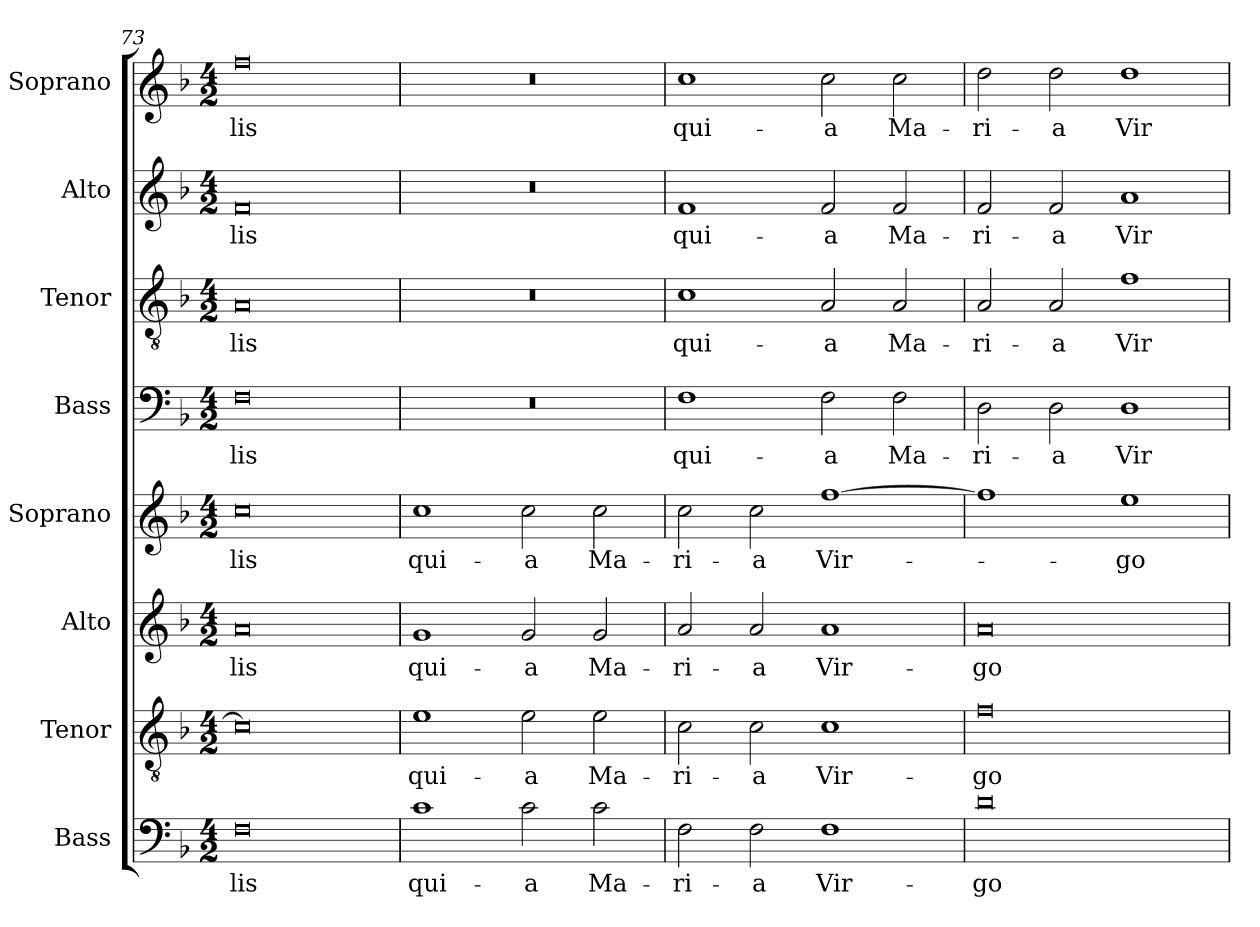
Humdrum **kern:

**kern	**text	**kern	**text	**kern	**text	**kern	**text	**kern	**text	**kern	**text	**kern	**text	**kern	**text
*part8	*part8	*part7	*part7	*part6	*part6	*part5	*part5	*part4	*part4	*part3	*part3	*part2	*part2	*part1	*part1
*staff8	*staff8	*staff7	*staff7	*staff6	*staff6	*staff5	*staff5	*staff4	*staff4	*staff3	*staff3	*staff2	*staff2	*staff1	*staff1
*I"Bass	*	*I"Tenor	*	*I"Alto	*	*I"Soprano	*	*I"Bass	*	*I"Tenor	*	*I"Alto	*	*I"Soprano	*
*clefF4	*	*clefGv2	*	*clefG2	*	*clefG2	*	*clefF4	*	*clefGv2	*	*clefG2	*	*clefG2	*
*k[b-]	*	*k[b-]	*	*k[b-]	*	*k[b-]	*	*k[b-]	*	*k[b-]	*	*k[b-]	*	*k[b-]	*
*F:	*	*F:	*	*F:	*	*F:	*	*F:	*	*F:	*	*F:	*	*F:	*
*M4/2	*	*M4/2	*	*M4/2	*	*M4/2	*	*M4/2	*	*M4/2	*	*M4/2	*	*M4/2	*
=73	=73	=73	=73	=73	=73	=73	=73	=73	=73	=73	=73	=73	=73	=73	=73
0F	-lis	0c]	.	0a	-lis	0cc	-lis	0F	-lis	0A	-lis	0f	-lis	0ff	-lis
=74	=74	=74	=74	=74	=74	=74	=74	=74	=74	=74	=74	=74	=74	=74	=74
1c	qui-	1e	qui-	1g	qui-	1cc	qui-	0r	.	0r	.	0r	.	0r	.
2c\	-a	2e\	-a	2g/	-a	2cc\	-a	.	.	.	.	.	.	.	.
2c\	Ma-	2e\	Ma-	2g/	Ma-	2cc\	Ma-	.	.	.	.	.	.	.	.
=75	=75	=75	=75	=75	=75	=75	=75	=75	=75	=75	=75	=75	=75	=75	=75
2F\	-ri-	2c\	-ri-	2a/	-ri-	2cc\	-ri-	1F	qui-	1c	qui-	1f	qui-	1cc	qui-
2F\	-a	2c\	-a	2a/	-a	2cc\	-a	.	.	.	.	.	.	.	.
1F	Vir-	1c	Vir-	1a	Vir-	[1ff	Vir-	2F\	-a	2A/	-a	2f/	-a	2cc\	-a
.	.	.	.	.	.	.	.	2F\	Ma-	2A/	Ma-	2f/	Ma-	2cc\	Ma-
!!LO:PB:g=z
=76	=76	=76	=76	=76	=76	=76	=76	=76	=76	=76	=76	=76	=76	=76	=76
0d	-go	0f	-go	0a	-go	1ff]	.	2D\	-ri-	2A/	-ri-	2f/	-ri-	2dd\	-ri-
.	.	.	.	.	.	.	.	2D\	-a	2A/	-a	2f/	-a	2dd\	-a
.	.	.	.	.	.	1ee	-go	1D	Vir-	1f	Vir-	1a	Vir-	1dd	Vir-
=	=	=	=	=	=	=	=	=	=	=	=	=	=	=	=
*-	*-	*-	*-	*-	*-	*-	*-	*-	*-	*-	*-	*-	*-	*-	*-
